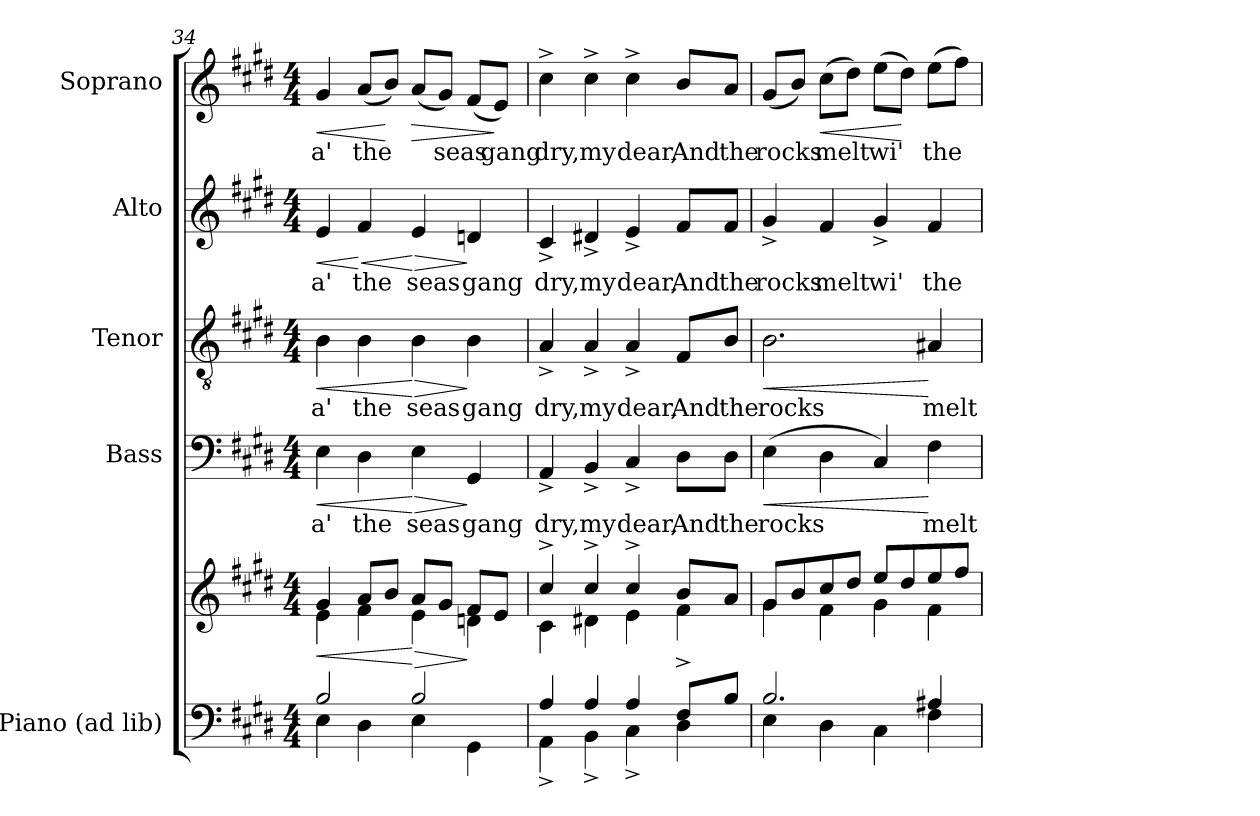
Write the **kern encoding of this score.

**kern	**kern	**dynam	**kern	**text	**dynam	**kern	**text	**dynam	**kern	**text	**dynam	**kern	**text	**dynam
*part5	*part5	*part5	*part4	*part4	*part4	*part3	*part3	*part3	*part2	*part2	*part2	*part1	*part1	*part1
*staff6	*staff5	*staff5/6	*staff4	*staff4	*staff4	*staff3	*staff3	*staff3	*staff2	*staff2	*staff2	*staff1	*staff1	*staff1
*I"Piano (ad lib)	*	*	*I"Bass	*	*	*I"Tenor	*	*	*I"Alto	*	*	*I"Soprano	*	*
*I'Pno.	*	*	*I'B.	*	*	*I'T.	*	*	*I'A.	*	*	*I'S.	*	*
*clefF4	*clefG2	*	*clefF4	*	*	*clefGv2	*	*	*clefG2	*	*	*clefG2	*	*
*	*	*	*	*	*	*ITrd7c12	*	*	*	*	*	*	*	*
*k[f#c#g#d#]	*k[f#c#g#d#]	*	*k[f#c#g#d#]	*	*	*k[f#c#g#d#]	*	*	*k[f#c#g#d#]	*	*	*k[f#c#g#d#]	*	*
*E:	*E:	*	*E:	*	*	*E:	*	*	*E:	*	*	*E:	*	*
*M4/4	*M4/4	*	*M4/4	*	*	*M4/4	*	*	*M4/4	*	*	*M4/4	*	*
=34	=34	=34	=34	=34	=34	=34	=34	=34	=34	=34	=34	=34	=34	=34
*^	*	*	*	*	*	*	*	*	*	*	*	*	*	*
!	!	!	!LO:HP:b	!	!	!	!	!	!	!	!	!	!	!	!
*	*	*^	*	*	*	*	*	*	*	*	*	*	*	*	*
!	!	!	!	!	!	!LO:LY:b:color=#000000	!LO:HP:b	!	!	!	!	!	!	!	!	!
!	!	!	!	!	!	!	!	!	!LO:LY:b:color=#000000	!LO:HP:b	!	!	!	!	!	!
!	!	!	!	!	!	!	!	!	!	!	!	!LO:LY:b:color=#000000	!LO:HP:b	!	!	!
!	!	!	!	!	!	!	!	!	!	!	!	!	!	!	!LO:LY:b:color=#000000	!LO:HP:b
2Bi/	4Ei\	4g#i/	4ei\	<	4Ei\	a'	<	4BBi\	a'	<	4ei/	a'	<	4g#i/	a'	<
!	!	!	!	!	!	!LO:LY:b:color=#000000	!	!	!	!	!	!	!	!	!	!
!	!	!	!	!	!	!	!	!	!LO:LY:b:color=#000000	!	!	!	!	!	!	!
!	!	!	!	!	!	!	!	!	!	!	!	!LO:LY:b:color=#000000	!LO:HP:n=1:b	!	!	!
!	!	!	!	!	!	!	!	!	!	!	!	!	!	!	!LO:LY:b:color=#000000	!
.	4D#i\	8ai/L	4f#i\	.	4D#i\	the	.	4BBi\	the	.	4f#i/	the	[ <	(8ai/L	the	.
.	.	8bi/J	.	.	.	.	.	.	.	.	.	.	.	8bi/J)	.	[
!	!	!	!	!LO:HP:n=1:b	!	!	!	!	!	!	!	!	!	!	!	!
!	!	!	!	!	!	!LO:LY:b:color=#000000	!LO:HP:n=1:b	!	!	!	!	!	!	!	!	!
!	!	!	!	!	!	!	!	!	!LO:LY:b:color=#000000	!LO:HP:n=1:b	!	!	!	!	!	!
!	!	!	!	!	!	!	!	!	!	!	!	!LO:LY:b:color=#000000	!LO:HP:n=1:b	!	!	!LO:HP:b
2Bi/	4Ei\	8ai/L	4ei\	[ >	4Ei\	seas	[ >	4BBi\	seas	[ >	4ei/	seas	[ >	(8ai/L	.	>
!	!	!	!	!	!	!	!	!	!	!	!	!	!	!	!LO:LY:b:color=#000000	!
.	.	8g#i/J	.	.	.	.	.	.	.	.	.	.	.	8g#i/J)	seas	.
!	!	!	!	!	!	!LO:LY:b:color=#000000	!	!	!	!	!	!	!	!	!	!
!	!	!	!	!	!	!	!	!	!LO:LY:b:color=#000000	!	!	!	!	!	!	!
!	!	!	!	!	!	!	!	!	!	!	!	!LO:LY:b:color=#000000	!	!	!	!
.	4GG#i\	8f#i/L	4dni\	]	4GG#i/	gang	]	4BBi\	gang	]	4dni/	gang	]	(8f#i/L	.	.
!	!	!	!	!	!	!	!	!	!	!	!	!	!	!	!LO:LY:b:color=#000000	!
.	.	8ei/J	.	.	.	.	.	.	.	.	.	.	.	8ei/J)	gang	]
=35	=35	=35	=35	=35	=35	=35	=35	=35	=35	=35	=35	=35	=35	=35	=35	=35
!	!	!	!	!	!	!LO:LY:b:color=#000000	!	!	!	!	!	!	!	!	!	!
!	!	!	!	!	!	!	!	!	!LO:LY:b:color=#000000	!	!	!	!	!	!	!
!	!	!	!	!	!	!	!	!	!	!	!	!LO:LY:b:color=#000000	!	!	!	!
!	!	!	!	!	!	!	!	!	!	!	!	!	!	!	!LO:LY:b:color=#000000	!
4Ai/	4AA^i\	4cc#^i/	4c#i\	.	4AA^i/	dry,	.	4AA^i/	dry,	.	4c#^i/	dry,	.	4cc#^i\	dry,	.
!	!	!	!	!	!	!LO:LY:b:color=#000000	!	!	!	!	!	!	!	!	!	!
!	!	!	!	!	!	!	!	!	!LO:LY:b:color=#000000	!	!	!	!	!	!	!
!	!	!	!	!	!	!	!	!	!	!	!	!LO:LY:b:color=#000000	!	!	!	!
!	!	!	!	!	!	!	!	!	!	!	!	!	!	!	!LO:LY:b:color=#000000	!
4Ai/	4BB^i\	4cc#^i/	4d#Xi\	.	4BB^i/	my	.	4AA^i/	my	.	4d#X^i/	my	.	4cc#^i\	my	.
!	!	!	!	!	!	!LO:LY:b:color=#000000	!	!	!	!	!	!	!	!	!	!
!	!	!	!	!	!	!	!	!	!LO:LY:b:color=#000000	!	!	!	!	!	!	!
!	!	!	!	!	!	!	!	!	!	!	!	!LO:LY:b:color=#000000	!	!	!	!
!	!	!	!	!	!	!	!	!	!	!	!	!	!	!	!LO:LY:b:color=#000000	!
4Ai/	4C#^i\	4cc#^i/	4ei\	.	4C#^i/	dear,	.	4AA^i/	dear,	.	4e^i/	dear,	.	4cc#^i\	dear,	.
!	!	!	!	!	!	!LO:LY:b:color=#000000	!	!	!	!	!	!	!	!	!	!
!	!	!	!	!	!	!	!	!	!LO:LY:b:color=#000000	!	!	!	!	!	!	!
!	!	!	!	!	!	!	!	!	!	!	!	!LO:LY:b:color=#000000	!	!	!	!
!	!	!	!	!	!	!	!	!	!	!	!	!	!	!	!LO:LY:b:color=#000000	!
8F#^i/L	4D#i\	8bi/L	4f#i\	.	8D#i\L	And	.	8FF#i/L	And	.	8f#i/L	And	.	8bi/L	And	.
!	!	!	!	!	!	!LO:LY:b:color=#000000	!	!	!	!	!	!	!	!	!	!
!	!	!	!	!	!	!	!	!	!LO:LY:b:color=#000000	!	!	!	!	!	!	!
!	!	!	!	!	!	!	!	!	!	!	!	!LO:LY:b:color=#000000	!	!	!	!
!	!	!	!	!	!	!	!	!	!	!	!	!	!	!	!LO:LY:b:color=#000000	!
8Bi/J	.	8ai/J	.	.	8D#i\J	the	.	8BBi/J	the	.	8f#i/J	the	.	8ai/J	the	.
=36	=36	=36	=36	=36	=36	=36	=36	=36	=36	=36	=36	=36	=36	=36	=36	=36
!	!	!	!	!	!	!LO:LY:b:color=#000000	!LO:HP:b	!	!	!	!	!	!	!	!	!
!	!	!	!	!	!	!	!	!	!LO:LY:b:color=#000000	!LO:HP:b	!	!	!	!	!	!
!	!	!	!	!	!	!	!	!	!	!	!	!LO:LY:b:color=#000000	!	!	!	!
!	!	!	!	!	!	!	!	!	!	!	!	!	!	!	!LO:LY:b:color=#000000	!
2.Bi/	4Ei\	8g#i/L	4g#i\	.	(4Ei\	rocks	<	2.BBi\	rocks	<	4g#^i/	rocks	.	(8g#i/L	rocks	.
.	.	8bi/	.	.	.	.	.	.	.	.	.	.	.	8bi/J)	.	.
!	!	!	!	!	!	!	!	!	!	!	!	!LO:LY:b:color=#000000	!	!	!	!
!	!	!	!	!	!	!	!	!	!	!	!	!	!	!	!LO:LY:b:color=#000000	!LO:HP:b
.	4D#i\	8cc#i/	4f#i\	.	4D#i\	.	.	.	.	.	4f#i/	melt	.	(8cc#i\L	melt	<
.	.	8dd#i/J	.	.	.	.	.	.	.	.	.	.	.	8dd#i\J)	.	.
!	!	!	!	!	!	!	!	!	!	!	!	!LO:LY:b:color=#000000	!	!	!	!
!	!	!	!	!	!	!	!	!	!	!	!	!	!	!	!LO:LY:b:color=#000000	!
.	4C#i\	8eei/L	4g#i\	.	4C#i/)	.	.	.	.	.	4g#^i/	wi'	.	(8eei\L	wi'	.
.	.	8dd#i/	.	.	.	.	.	.	.	.	.	.	.	8dd#i\J)	.	[
!	!	!	!	!	!	!LO:LY:b:color=#000000	!	!	!	!	!	!	!	!	!	!
!	!	!	!	!	!	!	!	!	!LO:LY:b:color=#000000	!	!	!	!	!	!	!
!	!	!	!	!	!	!	!	!	!	!	!	!LO:LY:b:color=#000000	!	!	!	!
!	!	!	!	!	!	!	!	!	!	!	!	!	!	!	!LO:LY:b:color=#000000	!
4A#Xi/	4F#i\	8eei/	4f#i\	[ [	4F#i\	melt	[	4AA#Xi/	melt	[	4f#i/	the	.	(8eei\L	the	.
.	.	8ff#i/J	.	.	.	.	.	.	.	.	.	.	.	8ff#i\J)	.	.
*v	*v	*	*	*	*	*	*	*	*	*	*	*	*	*	*	*
*	*v	*v	*	*	*	*	*	*	*	*	*	*	*	*	*
=	=	=	=	=	=	=	=	=	=	=	=	=	=	=
*-	*-	*-	*-	*-	*-	*-	*-	*-	*-	*-	*-	*-	*-	*-
